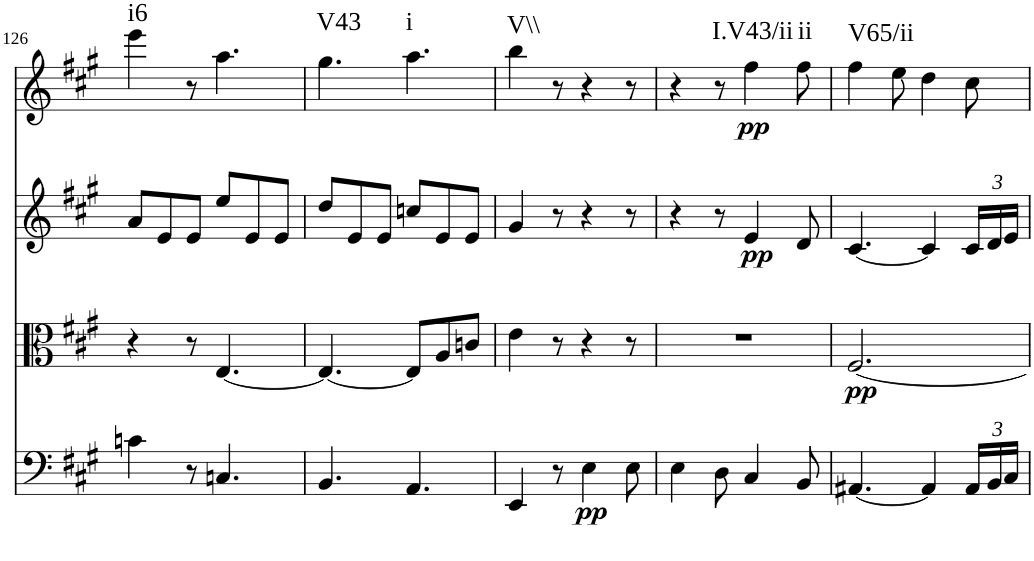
**kern	**dynam	**kern	**dynam	**kern	**dynam	**kern	**dynam	**harte
*part4	*part4	*part3	*part3	*part2	*part2	*part1	*part1	*part1
*staff4	*staff4	*staff3	*staff3	*staff2	*staff2	*staff1	*staff1	*
*I"Violoncello	*	*I"Viola	*	*I"Violin 2	*	*I"Violin 1	*	*
*I'Vc	*	*I'Vla	*	*I'Vln	*	*I'Vln	*	*
!!LO:PB:g=z
*clefF4	*	*clefC3	*	*clefG2	*	*clefG2	*	*
*k[f#c#g#]	*	*k[f#c#g#]	*	*k[f#c#g#]	*	*k[f#c#g#]	*	*
*A:	*	*A:	*	*A:	*	*A:	*	*
*M6/8	*	*M6/8	*	*M6/8	*	*M6/8	*	*
=126	=126	=126	=126	=126	=126	=126	=126	=126
!	!	!	!	!	!	!	!	!LO:H:kt=i6
4cn\	.	4r	.	8a/L	.	4eee\	.	N
.	.	.	.	8e/	.	.	.	.
8r	.	8r	.	8e/J	.	8r	.	.
4.Cn/	.	[4.E/	.	8ee/L	.	4.aa\	.	.
.	.	.	.	8e/	.	.	.	.
.	.	.	.	8e/J	.	.	.	.
=127	=127	=127	=127	=127	=127	=127	=127	=127
!	!	!	!	!	!	!	!	!LO:H:kt=V43
4.BB/	.	4.E/_	.	8dd/L	.	4.gg#\	.	N
.	.	.	.	8e/	.	.	.	.
.	.	.	.	8e/J	.	.	.	.
!	!	!	!	!	!	!	!	!LO:H:kt=i
4.AA/	.	8E/L]	.	8ccn/L	.	4.aa\	.	N
.	.	8A/	.	8e/	.	.	.	.
.	.	8cn/J	.	8e/J	.	.	.	.
=128	=128	=128	=128	=128	=128	=128	=128	=128
!	!	!	!	!	!	!	!	!LO:H:kt=V\\
4EE/	.	4e\	.	4g#/	.	4bb\	.	N
8r	.	8r	.	8r	.	8r	.	.
!	!LO:DY:b	!	!	!	!	!	!	!
4E\	pp	4r	.	4r	.	4r	.	.
8E\	.	8r	.	8r	.	8r	.	.
=129	=129	=129	=129	=129	=129	=129	=129	=129
4E\	.	2.r	.	4r	.	4r	.	.
8D\	.	.	.	8r	.	8r	.	.
!	!	!	!	!	!LO:DY:b	!	!LO:DY:b	!LO:H:kt=I.V43/ii
4C#/	.	.	.	4e/	pp	4ff#\	pp	N
!	!	!	!	!	!	!	!	!LO:H:kt=ii
8BB/	.	.	.	8d/	.	8ff#\	.	N
=130	=130	=130	=130	=130	=130	=130	=130	=130
!	!	!	!LO:DY:b	!	!	!	!	!LO:H:kt=V65/ii
[4.AA#X/	.	[2.F#/	pp	[4.c#/	.	4ff#\	.	N
.	.	.	.	.	.	8ee\	.	.
4AA#/]	.	.	.	4c#/]	.	4dd\	.	.
*Xbrackettup	*	*	*	*Xbrackettup	*	*	*	*
24AA#/LL	.	.	.	24c#/LL	.	8cc#\	.	.
24BB/	.	.	.	24d/	.	.	.	.
24C#/JJ	.	.	.	24e/JJ	.	.	.	.
=	=	=	=	=	=	=	=	=
*-	*-	*-	*-	*-	*-	*-	*-	*-
